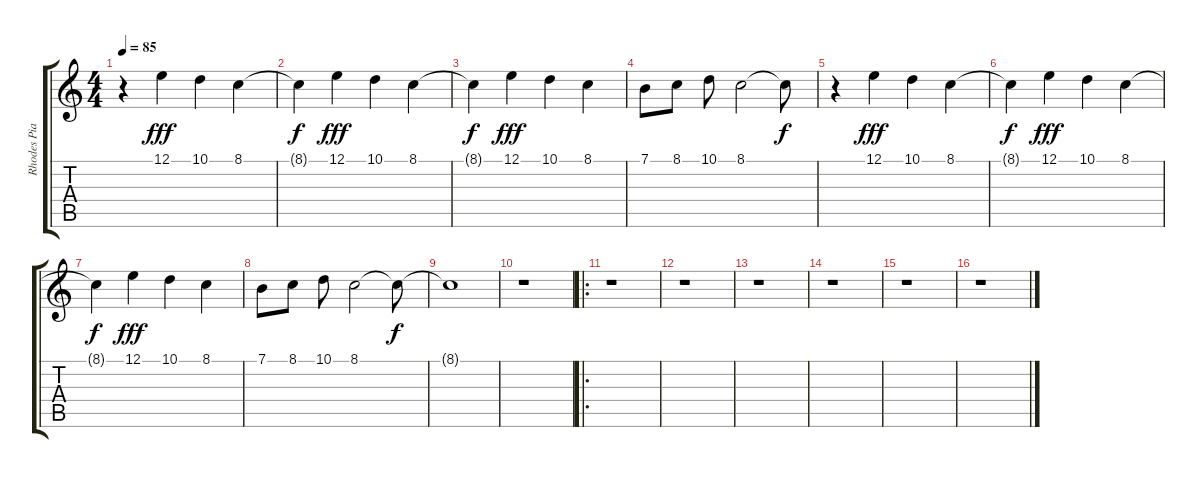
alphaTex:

\track ("Rhodes Piano 3" "Rhodes Pia") {instrument electricpiano1}
\staff {score tabs}
\tuning (E4 B3 G3 D3 A2 E2) {hide}
\ts (4 4)
\tempo 85
\clef g2
\ks c
r.4{dy fff instrument electricpiano1} 12.1.4 10.1.4 8.1.4 |
8.1{t}.4{dy f} 12.1.4{dy fff} 10.1.4 8.1.4 |
8.1{t}.4{dy f} 12.1.4{dy fff} 10.1.4 8.1.4 |
7.1.8 8.1.8 10.1.8 8.1.2 8.1{t}.8{dy f} |
r.4 12.1.4{dy fff} 10.1.4 8.1.4 |
8.1{t}.4{dy f} 12.1.4{dy fff} 10.1.4 8.1.4 |
8.1{t}.4{dy f} 12.1.4{dy fff} 10.1.4 8.1.4 |
7.1.8 8.1.8 10.1.8 8.1.2 8.1{t}.8{dy f} |
8.1{t}.1 |
r.1 |
\ro
r.1 |
r.1 |
r.1 |
r.1 |
r.1 |
r.1
